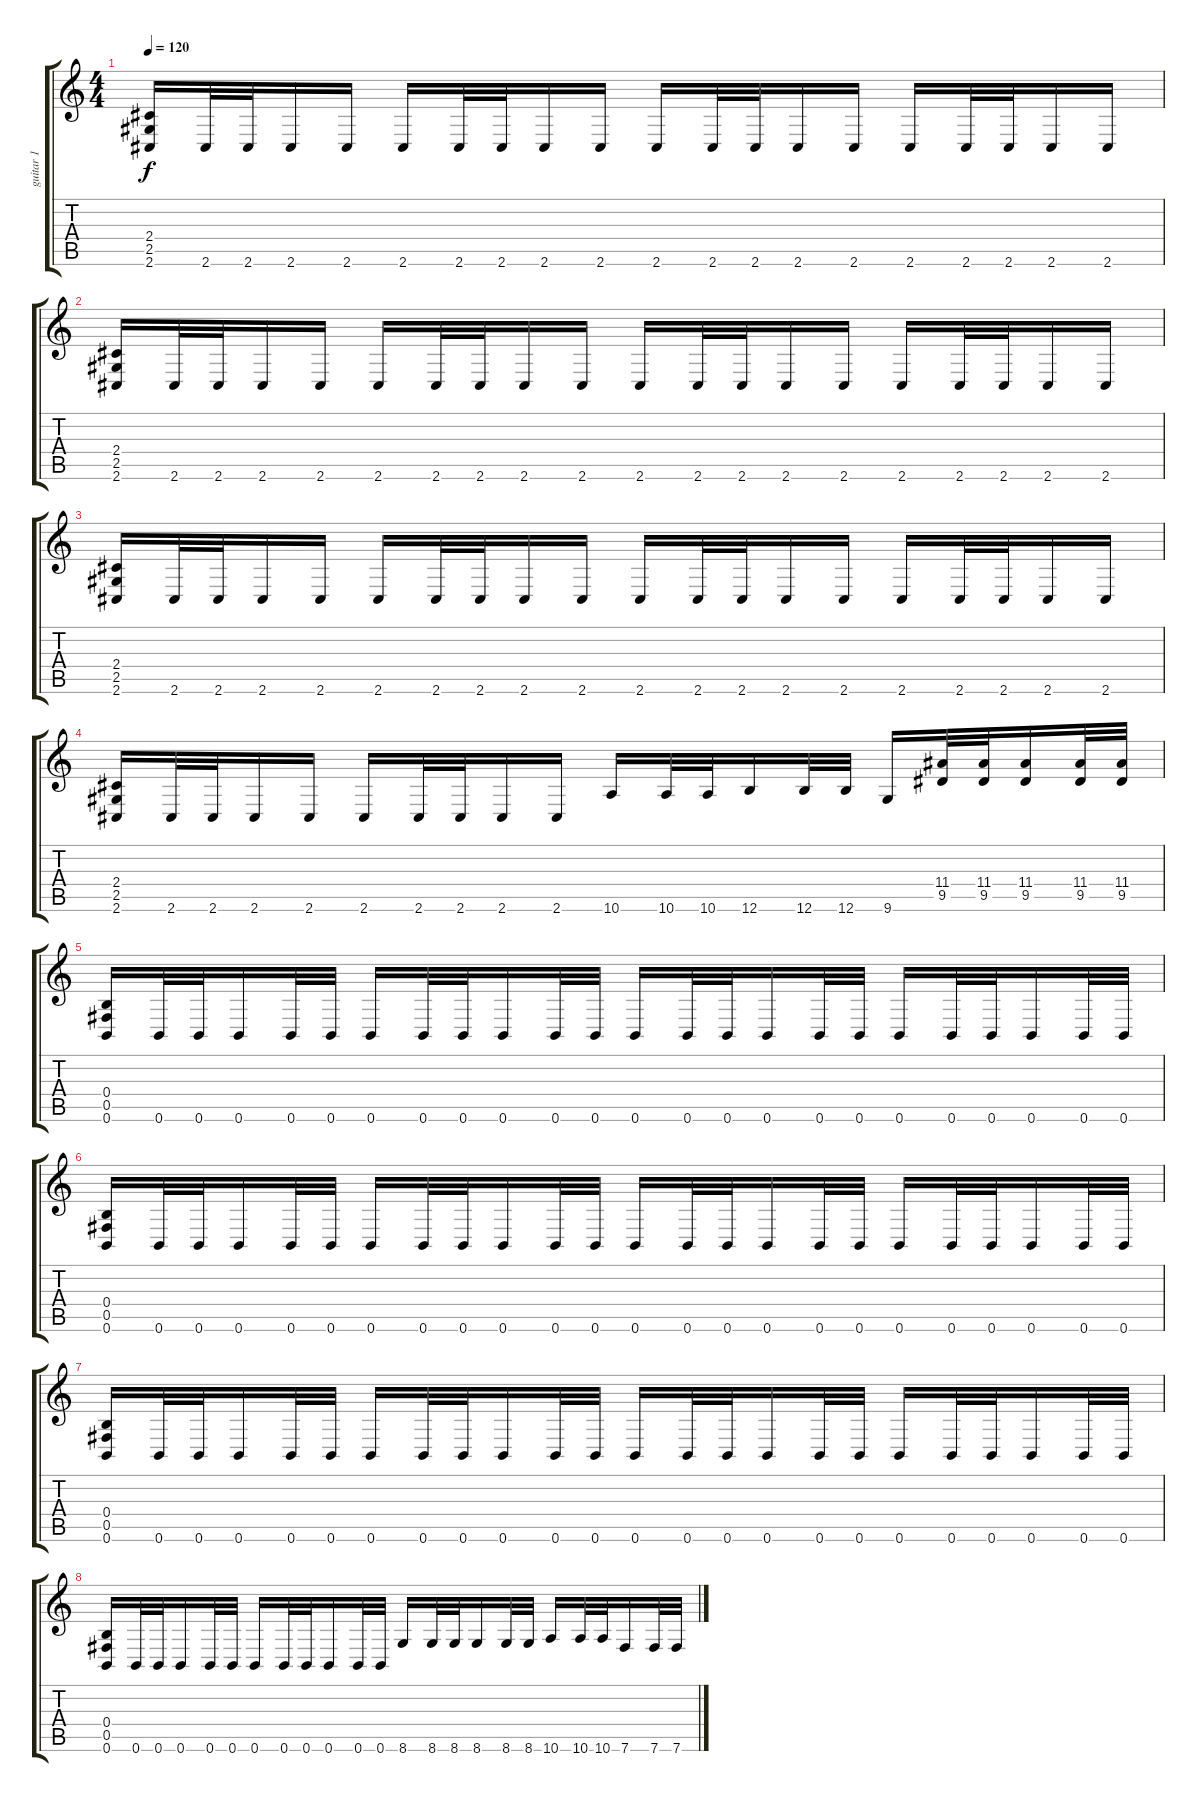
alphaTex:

\track ("guitar 1" "guitar 1") {instrument overdrivenguitar}
\staff {score tabs}
\tuning (Db4 Ab3 E3 B2 Gb2 B1) {hide}
\ts (4 4)
\tempo 120
\clef g2
\ks c
(2.4 2.5 2.6).16{dy f} 2.6.32 2.6.32 2.6.16 2.6.16 2.6.16 2.6.32 2.6.32 2.6.16 2.6.16 2.6.16 2.6.32 2.6.32 2.6.16 2.6.16 2.6.16 2.6.32 2.6.32 2.6.16 2.6.16 |
(2.4 2.5 2.6).16 2.6.32 2.6.32 2.6.16 2.6.16 2.6.16 2.6.32 2.6.32 2.6.16 2.6.16 2.6.16 2.6.32 2.6.32 2.6.16 2.6.16 2.6.16 2.6.32 2.6.32 2.6.16 2.6.16 |
(2.4 2.5 2.6).16 2.6.32 2.6.32 2.6.16 2.6.16 2.6.16 2.6.32 2.6.32 2.6.16 2.6.16 2.6.16 2.6.32 2.6.32 2.6.16 2.6.16 2.6.16 2.6.32 2.6.32 2.6.16 2.6.16 |
(2.4 2.5 2.6).16 2.6.32 2.6.32 2.6.16 2.6.16 2.6.16 2.6.32 2.6.32 2.6.16 2.6.16 10.6.16 10.6.32 10.6.32 12.6.16 12.6.32 12.6.32 9.6.16 (11.4 9.5).32 (11.4 9.5).32 (11.4 9.5).16 (11.4 9.5).32 (11.4 9.5).32 |
(0.4 0.5 0.6).16 0.6.32 0.6.32 0.6.16 0.6.32 0.6.32 0.6.16 0.6.32 0.6.32 0.6.16 0.6.32 0.6.32 0.6.16 0.6.32 0.6.32 0.6.16 0.6.32 0.6.32 0.6.16 0.6.32 0.6.32 0.6.16 0.6.32 0.6.32 |
(0.4 0.5 0.6).16 0.6.32 0.6.32 0.6.16 0.6.32 0.6.32 0.6.16 0.6.32 0.6.32 0.6.16 0.6.32 0.6.32 0.6.16 0.6.32 0.6.32 0.6.16 0.6.32 0.6.32 0.6.16 0.6.32 0.6.32 0.6.16 0.6.32 0.6.32 |
(0.4 0.5 0.6).16 0.6.32 0.6.32 0.6.16 0.6.32 0.6.32 0.6.16 0.6.32 0.6.32 0.6.16 0.6.32 0.6.32 0.6.16 0.6.32 0.6.32 0.6.16 0.6.32 0.6.32 0.6.16 0.6.32 0.6.32 0.6.16 0.6.32 0.6.32 |
(0.4 0.5 0.6).16 0.6.32 0.6.32 0.6.16 0.6.32 0.6.32 0.6.16 0.6.32 0.6.32 0.6.16 0.6.32 0.6.32 8.6.16 8.6.32 8.6.32 8.6.16 8.6.32 8.6.32 10.6.16 10.6.32 10.6.32 7.6.16 7.6.32 7.6.32
